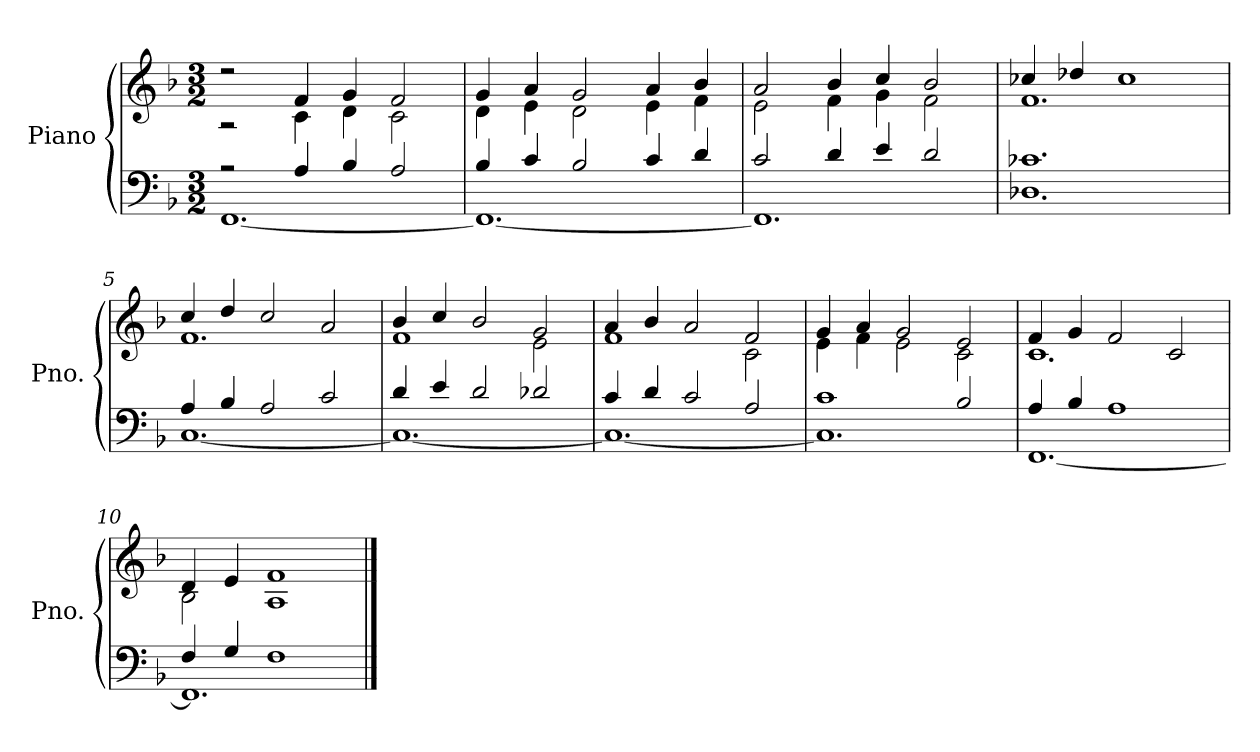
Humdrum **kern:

**kern	**kern
*part1	*part1
*staff2	*staff1
*I"Piano	*
*I'Pno.	*
*clefF4	*clefG2
*k[b-]	*k[b-]
*M3/2	*M3/2
=1	=1
*^	*^
2r	[1.FF	2r	2r
4A/	.	4f/	4c\
4B-/	.	4g/	4d\
2A/	.	2f/	2c\
=2	=2	=2	=2
4B-/	1.FF_	4g/	4d\
4c/	.	4a/	4e\
2B-/	.	2g/	2d\
4c/	.	4a/	4e\
4d/	.	4b-/	4f\
=3	=3	=3	=3
2c/	1.FF]	2a/	2e\
4d/	.	4b-/	4f\
4e/	.	4cc/	4g\
2d/	.	2b-/	2f\
=4	=4	=4	=4
1.c-X	1.D-X	4cc-X/	1.f
.	.	4dd-X/	.
.	.	1cc-	.
=5	=5	=5	=5
4A/	[1.C	4cc/	1.f
4B-/	.	4dd/	.
2A/	.	2cc/	.
2c/	.	2a/	.
=6	=6	=6	=6
4d/	1.C_	4b-/	1f
4e/	.	4cc/	.
2d/	.	2b-/	.
2d-X/	.	2g/	2e\
=7	=7	=7	=7
4c/	1.C_	4a/	1f
4d/	.	4b-/	.
2c/	.	2a/	.
2A/	.	2f/	2c\
!!LO:LB:g=z	!!
=8	=8	=8	=8
1c	1.C]	4g/	4e\
.	.	4a/	4f\
.	.	2g/	2e\
2B-/	.	2e/	2c\
=9	=9	=9	=9
4A/	[1.FF	4f/	1.c
4B-/	.	4g/	.
1A	.	2f/	.
.	.	2c/	.
=10	=10	=10	=10
4F/	1.FF]	4d/	2B-\
4G/	.	4e/	.
1F	.	1f	1A
*v	*v	*	*
*	*v	*v
==	==
*-	*-
